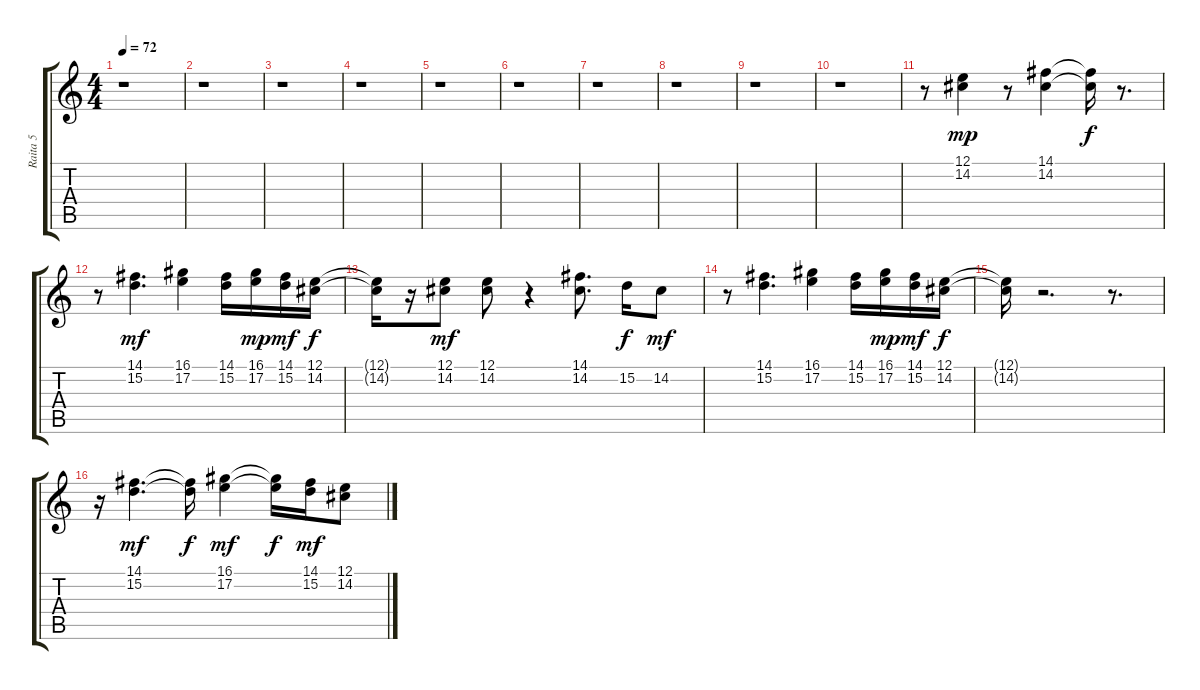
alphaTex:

\track ("Raita 5" "Raita 5") {instrument lead3calliope}
\staff {score tabs}
\tuning (E4 B3 G3 D3 A2 E2) {hide}
\ts (4 4)
\tempo 72
\clef g2
\ks c
r.1{dy mf} |
r.1 |
r.1 |
r.1 |
r.1 |
r.1 |
r.1 |
r.1 |
r.1 |
r.1 |
r.8 (12.1 14.2).4{dy mp} r.8 (14.1 14.2).4 (14.1{t} 14.2{t}).16{dy f} r.8{d} |
r.8 (14.1 15.2).4{d dy mf} (16.1 17.2).4 (14.1 15.2).16 (16.1 17.2).16{dy mp} (14.1 15.2).16{dy mf} (12.1 14.2).16{dy f} |
(12.1{t} 14.2{t}).16 r.16 (12.1 14.2).8{dy mf} (12.1 14.2).8 r.4 (14.1 14.2).8{d} 15.2.16{dy f} 14.2.8{dy mf} |
r.8 (14.1 15.2).4{d} (16.1 17.2).4 (14.1 15.2).16 (16.1 17.2).16{dy mp} (14.1 15.2).16{dy mf} (12.1 14.2).16{dy f} |
(12.1{t} 14.2{t}).16 r.2{d} r.8{d} |
r.16 (14.1 15.2).4{d dy mf} (14.1{t} 15.2{t}).16{dy f} (16.1 17.2).4{dy mf} (16.1{t} 17.2{t}).16{dy f} (14.1 15.2).16{dy mf} (12.1 14.2).8
